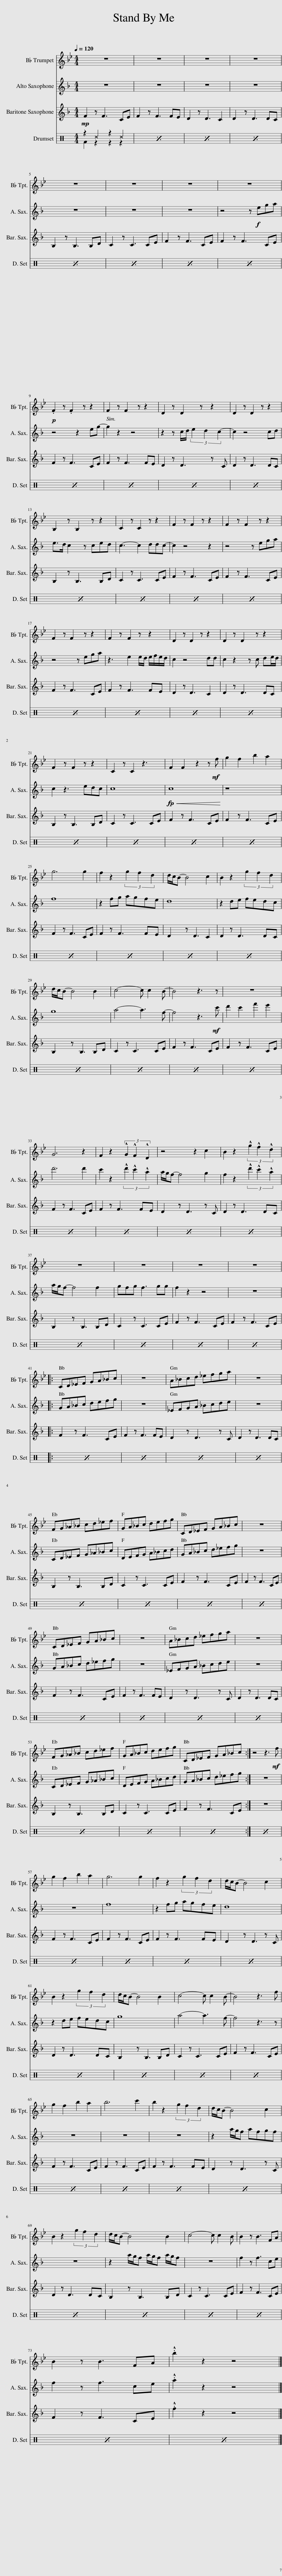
X:1
%%score 1 2 3 ( 4 5 )
L:1/8
Q:1/4=120
M:4/4
I:linebreak $
K:C
V:1 treble transpose=-2
V:2 treble transpose=-9
V:3 treble transpose=-21
V:4 perc
K:none
V:5 perc
K:none
V:1
[K:Bb] z8 | z8 | z8 | z8 |$ z8 | %5
 z8 | z8 | z8 |$!p! .F2 z .F2 z z2 | F2 z F2 z z2 | %10
 D2 z D2 z z2 | D2 z D2 z z2 |$ B,2 z B,2 z z2 | C2 z C2 z z2 | F2 z F2 z z2 | %15
 F2 z F2 z z2 |$ F2 z F2 z z2 | F2 z F2 z z2 | D2 z D2 z z2 | D2 z D2 z z2 |$ %20
 F2 z F2 z z2 | C2 z C2 z3 | F2 F2 z2 z!mf! f | g2 f2 b2 a2 |$ g6 g2 | %25
 f2 z2 (3g2 f2 d2 | d/c/B- B4 c2 | B2 z2 (3g2 f2 d2 |$ d/c/B- B4 B2 | c4- c c2 B- | %30
 B4 z3 z | z8 |$ G6 z2 | F2 z2 (3!^!G2 !^!F2 !^!D2 | z4 z2 c2 | %35
 B2 z2 (3!^!g2 !^!f2 !^!d2 |$ z8 | z8 | z8 | z8 |:$ %40
 CD_EF GA_Bc | z8 | A_Bcd _efga | z8 |$ FG_A_B cd_ef | %45
 GA_Bc defg | CD_EF GA_Bc | z8 |$ CD_EF GA_Bc | z8 | %50
 A_Bcd _efga | z8 |$ FG_A_B cd_ef | GA_Bc defg | CD_EF GA_Bc :| %55
 z4 z3!mf! f |$ g2 f2 b2 a2 | g6 g2 | f2 z2 (3g2 f2 d2 | d/c/B- B4 c2 |$ %60
 B2 z2 (3g2 f2 d2 | d/c/B- B4 B2 | c4- c c2 B- | B4 z3 f |$ g2 f2 b2 a2 | %65
 b6 c'2 | b2 z2 (3g2 f2 d2 | d/c/B- B4 c2 |$ B2 z2 (3g2 f2 d2 | d/c/B- B4 B2 | %70
 c4- c c2 B | B2 z B3 FA |$ B2 z B3 FA | .!^!b2 z2 z4 |] %74
V:2
[K:F] z8 | z8 | z8 | z8 |$ z8 | %5
 z8 | z8 | z4 z!f! ega |$ z4 z2 eg- | g2 z2 z4 | %10
 z2 z c/d/ (3e2 d2 c2- | c2 z4 cd |$ e>d c2 z ced | c3- c2 ddc- | c2 z4 z2 | %15
 z4 z ega |$ z4 z ega | z3 e2 e/d/ e/f/e/d/ | c2 z4 dd | c2 z2 z c de/d/ |$ %20
 c2 z3 edc | c8 |!<(! c8!<)! | z8 |$ f8 | %25
 z2 fg agfe | d8 | z2 de fedc |$ g8 | a4- a3 f- | %30
 f4 z3!mf! c' | d'2 c'2 f'2 e'2 |$ d'6 d'2 | c'2 z2 (3!^!d'2 !^!c'2 !^!a2 | a/g/f- f4 g2 | %35
 f2 z2 (3!^!d'2 !^!c'2 !^!a2 |$ a/g/f- f4 f2 | gfg f3 gg | f2 z2 z4 | z8 |:$ %40
 GA_Bc defg | z8 | _EFGA _Bcde | z8 |$ CD_EF G_A_Bc | %45
 DEFG A_Bcd | GA_Bc d_efg | z8 |$ GA_Bc d_efg | z8 | %50
 _EFGA _Bcde | z8 |$ CD_EF G_A_Bc | DEFG A_Bcd | GA_Bc d_efg :| %55
 z8 |$ z8 | f8 | z2 fg agfe | d8 |$ %60
 z2 de fedc | g8 | a4- a3 f- | f4 z3 z |$ z8 | %65
 z8 | z8 | z2 a/g/f afgf |$ z8 | z2 a/g/f a/g/f a/g/f | %70
 z8 | f2 z f3 ce |$ f2 z f3 ce | .!^!a2 z2 z4 |] %74
V:3
[K:F]!mp! F2 z F3 CE | F2 z F3 FE | D2 z D3 C2 | D2 z D3 DC |$ B,2 z B,3 B,D | %5
 C2 z C3 CE | F2 z F3 CE | F2 z F3 CE |$ F2 z F3 CE | F2 z F3 FE | %10
 D2 z D3 z C | D2 z D3 DC |$ B,2 z B,3 B,D | C2 z C3 CE | F2 z F3 CE | %15
 F2 z F3 CE |$ F2 z F3 CE | F2 z F3 FE | D2 z D3 C2 | D2 z D3 DC |$ %20
 B,2 z B,3 B,D | C2 z C3 CE | F2 z F3 CE | F2 z F3 CE |$ F2 z F3 CE | %25
 F2 z F3 FE | D2 z D3 C2 | D2 z D3 DC |$ B,2 z B,3 B,D | C2 z C3 CE | %30
 F2 z F3 CE | F2 z F3 CE |$ F2 z F3 CE | F2 z F3 FE | D2 z D3 z C | %35
 D2 z D3 DC |$ B,2 z B,3 B,D | C2 z C3 CE | F2 z F3 CE | F2 z F3 CE |:$ %40
 F2 z F3 CE | F2 z F3 FE | D2 z D3 z C | D2 z D3 DC |$ B,2 z B,3 B,D | %45
 C2 z C3 CE | F2 z F3 CE | F2 z F3 CE |$ F2 z F3 CE | F2 z F3 FE | %50
 D2 z D3 z C | D2 z D3 DC |$ B,2 z B,3 B,D | C2 z C3 CE | F2 z F3 CE :| %55
 z8 |$ F2 z F3 CE | F2 z F3 CE | F2 z F3 FE | D2 z D3 z C |$ %60
 D2 z D3 DC | B,2 z B,3 B,D | C2 z C3 CE | F2 z F3 CE |$ F2 z F3 CE | %65
 F2 z F3 CE | F2 z F3 FE | D2 z D3 z C |$ D2 z D3 DC | B,2 z B,3 B,D | %70
 C2 z C3 CE | F2 z F3 CE |$ F2 z F3 CE | .!^!f2 z2 z4 |] %74
V:4
 z2 ^c2 z2 ^c2 | x8 | x8 | x8 |$ x8 | %5
 x8 | x8 | x8 |$ x8 | x8 | %10
 x8 | x8 |$ x8 | x8 | x8 | %15
 x8 |$ x8 | x8 | x8 | x8 |$ %20
 x8 | x8 | x8 | x8 |$ x8 | %25
 x8 | x8 | x8 |$ x8 | x8 | %30
 x8 | x8 |$ x8 | x8 | x8 | %35
 x8 |$ x8 | x8 | x8 | x8 |:$ %40
 x8 | x8 | x8 | x8 |$ x8 | %45
 x8 | x8 | x8 |$ x8 | x8 | %50
 x8 | x8 |$ x8 | x8 | x8 :| %55
 x8 |$ x8 | x8 | x8 | x8 |$ %60
 x8 | x8 | x8 | x8 |$ x8 | %65
 x8 | x8 | x8 |$ x8 | x8 | %70
 x8 | x8 |$ x8 | x8 |] %74
V:5
 F2 z2 z2 z2 | x8 | x8 | x8 |$ x8 | %5
 x8 | x8 | x8 |$ x8 | x8 | %10
 x8 | x8 |$ x8 | x8 | x8 | %15
 x8 |$ x8 | x8 | x8 | x8 |$ %20
 x8 | x8 | x8 | x8 |$ x8 | %25
 x8 | x8 | x8 |$ x8 | x8 | %30
 x8 | x8 |$ x8 | x8 | x8 | %35
 x8 |$ x8 | x8 | x8 | x8 |:$ %40
 x8 | x8 | x8 | x8 |$ x8 | %45
 x8 | x8 | x8 |$ x8 | x8 | %50
 x8 | x8 |$ x8 | x8 | x8 :| %55
 x8 |$ x8 | x8 | x8 | x8 |$ %60
 x8 | x8 | x8 | x8 |$ x8 | %65
 x8 | x8 | x8 |$ x8 | x8 | %70
 x8 | x8 |$ x8 | x8 |] %74
